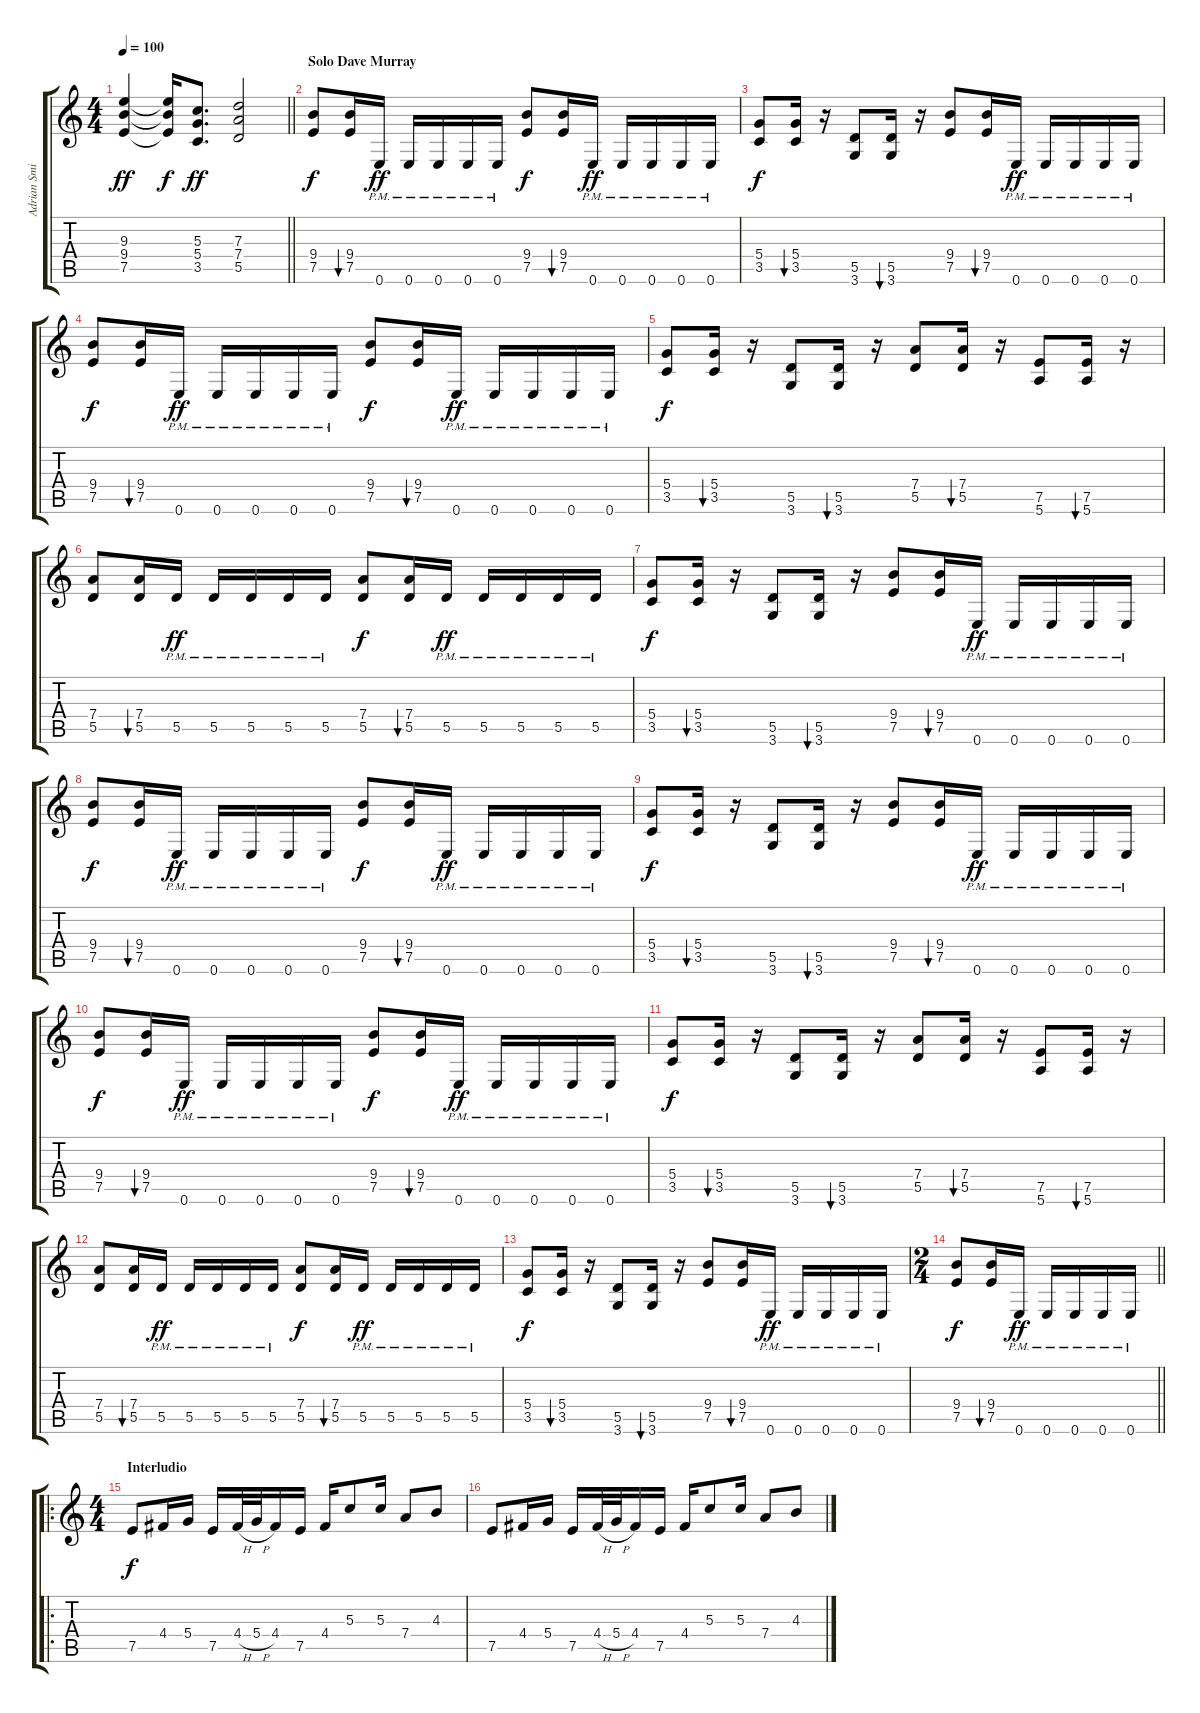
\track ("Adrian Smith" "Adrian Smi") {instrument distortionguitar}
\staff {score tabs}
\tuning (E4 B3 G3 D3 A2 E2) {hide}
\ts (4 4)
\tempo 100
\clef g2
\barLineRight lightlight
\ks c
(9.3 9.4 7.5).4{dy ff} (9.3{t} 9.4{t} 7.5{t}).16{dy f} (5.3 5.4 3.5).8{d dy ff} (7.3 7.4 5.5).2 |
\section ("" "Solo Dave Murray")
(9.4 7.5).8{dy f} (9.4 7.5).16{bu 60} 0.6{pm}.16{dy ff} 0.6{pm}.16 0.6{pm}.16 0.6{pm}.16 0.6{pm}.16 (9.4 7.5).8{dy f} (9.4 7.5).16{bu 60} 0.6{pm}.16{dy ff} 0.6{pm}.16 0.6{pm}.16 0.6{pm}.16 0.6{pm}.16 |
(5.4 3.5).8{dy f} (5.4 3.5).16{bu 60} r.16 (5.5 3.6).8 (5.5 3.6).16{bu 60} r.16 (9.4 7.5).8 (9.4 7.5).16{bu 60} 0.6{pm}.16{dy ff} 0.6{pm}.16 0.6{pm}.16 0.6{pm}.16 0.6{pm}.16 |
(9.4 7.5).8{dy f} (9.4 7.5).16{bu 60} 0.6{pm}.16{dy ff} 0.6{pm}.16 0.6{pm}.16 0.6{pm}.16 0.6{pm}.16 (9.4 7.5).8{dy f} (9.4 7.5).16{bu 60} 0.6{pm}.16{dy ff} 0.6{pm}.16 0.6{pm}.16 0.6{pm}.16 0.6{pm}.16 |
(5.4 3.5).8{dy f} (5.4 3.5).16{bu 60} r.16 (5.5 3.6).8 (5.5 3.6).16{bu 60} r.16 (7.4 5.5).8 (7.4 5.5).16{bu 60} r.16 (7.5 5.6).8 (7.5 5.6).16{bu 60} r.16 |
(7.4 5.5).8 (7.4 5.5).16{bu 60} 5.5{pm}.16{dy ff} 5.5{pm}.16 5.5{pm}.16 5.5{pm}.16 5.5{pm}.16 (7.4 5.5).8{dy f} (7.4 5.5).16{bu 60} 5.5{pm}.16{dy ff} 5.5{pm}.16 5.5{pm}.16 5.5{pm}.16 5.5{pm}.16 |
(5.4 3.5).8{dy f} (5.4 3.5).16{bu 60} r.16 (5.5 3.6).8 (5.5 3.6).16{bu 60} r.16 (9.4 7.5).8 (9.4 7.5).16{bu 60} 0.6{pm}.16{dy ff} 0.6{pm}.16 0.6{pm}.16 0.6{pm}.16 0.6{pm}.16 |
(9.4 7.5).8{dy f} (9.4 7.5).16{bu 60} 0.6{pm}.16{dy ff} 0.6{pm}.16 0.6{pm}.16 0.6{pm}.16 0.6{pm}.16 (9.4 7.5).8{dy f} (9.4 7.5).16{bu 60} 0.6{pm}.16{dy ff} 0.6{pm}.16 0.6{pm}.16 0.6{pm}.16 0.6{pm}.16 |
(5.4 3.5).8{dy f} (5.4 3.5).16{bu 60} r.16 (5.5 3.6).8 (5.5 3.6).16{bu 60} r.16 (9.4 7.5).8 (9.4 7.5).16{bu 60} 0.6{pm}.16{dy ff} 0.6{pm}.16 0.6{pm}.16 0.6{pm}.16 0.6{pm}.16 |
(9.4 7.5).8{dy f} (9.4 7.5).16{bu 60} 0.6{pm}.16{dy ff} 0.6{pm}.16 0.6{pm}.16 0.6{pm}.16 0.6{pm}.16 (9.4 7.5).8{dy f} (9.4 7.5).16{bu 60} 0.6{pm}.16{dy ff} 0.6{pm}.16 0.6{pm}.16 0.6{pm}.16 0.6{pm}.16 |
(5.4 3.5).8{dy f} (5.4 3.5).16{bu 60} r.16 (5.5 3.6).8 (5.5 3.6).16{bu 60} r.16 (7.4 5.5).8 (7.4 5.5).16{bu 60} r.16 (7.5 5.6).8 (7.5 5.6).16{bu 60} r.16 |
(7.4 5.5).8 (7.4 5.5).16{bu 60} 5.5{pm}.16{dy ff} 5.5{pm}.16 5.5{pm}.16 5.5{pm}.16 5.5{pm}.16 (7.4 5.5).8{dy f} (7.4 5.5).16{bu 60} 5.5{pm}.16{dy ff} 5.5{pm}.16 5.5{pm}.16 5.5{pm}.16 5.5{pm}.16 |
(5.4 3.5).8{dy f} (5.4 3.5).16{bu 60} r.16 (5.5 3.6).8 (5.5 3.6).16{bu 60} r.16 (9.4 7.5).8 (9.4 7.5).16{bu 60} 0.6{pm}.16{dy ff} 0.6{pm}.16 0.6{pm}.16 0.6{pm}.16 0.6{pm}.16 |
\ts (2 4)
\barLineRight lightlight
(9.4 7.5).8{dy f} (9.4 7.5).16{bu 60} 0.6{pm}.16{dy ff} 0.6{pm}.16 0.6{pm}.16 0.6{pm}.16 0.6{pm}.16 |
\ro
\ts (4 4)
\section ("" "Interludio")
7.5.8{dy f} 4.4.16 5.4.16 7.5.16 4.4{h}.32 5.4{h}.32 4.4.16 7.5.16 4.4.16 5.3.8 5.3.16 7.4.8 4.3.8 |
7.5.8 4.4.16 5.4.16 7.5.16 4.4{h}.32 5.4{h}.32 4.4.16 7.5.16 4.4.16 5.3.8 5.3.16 7.4.8 4.3.8
